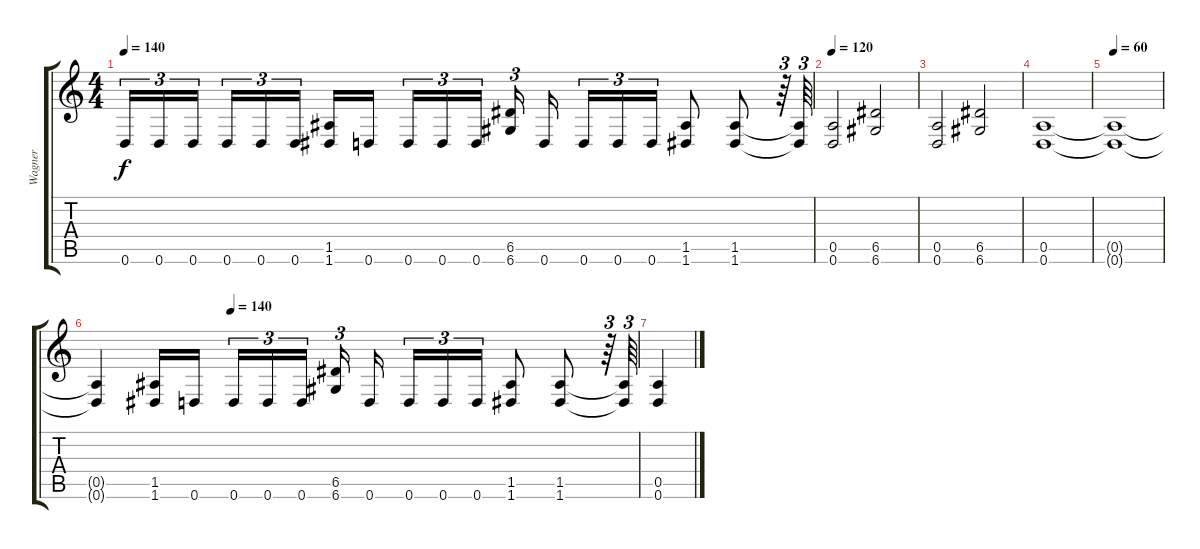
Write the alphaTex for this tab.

\track ("Wagner" "Wagner") {instrument distortionguitar}
\staff {score tabs}
\tuning (E4 B3 G3 D3 A2 D2) {hide}
\ts (4 4)
\tempo 140
\clef g2
\ks c
0.6.16{tu (3 2) dy f} 0.6.16{tu (3 2)} 0.6.16{tu (3 2)} 0.6.16{tu (3 2)} 0.6.16{tu (3 2)} 0.6.16{tu (3 2)} (1.5 1.6).16 0.6.16 0.6.16{tu (3 2)} 0.6.16{tu (3 2)} 0.6.16{tu (3 2)} (6.5 6.6).16{tu (3 2)} 0.6.16 0.6.16{tu (3 2)} 0.6.16{tu (3 2)} 0.6.16{tu (3 2)} (1.5 1.6).8 (1.5 1.6).8 r.64{tu (3 2)} (1.5{t} 1.6{t}).64{tu (3 2)} |
\tempo 120
(0.5 0.6).2 (6.5 6.6).2 |
(0.5 0.6).2 (6.5 6.6).2 |
(0.5 0.6).1 |
\tempo 60
(0.5{t} 0.6{t}).1 |
\tempo (140 0.25)
(0.5{t} 0.6{t}).4 (1.5 1.6).16 0.6.16 0.6.16{tu (3 2)} 0.6.16{tu (3 2)} 0.6.16{tu (3 2)} (6.5 6.6).16{tu (3 2)} 0.6.16 0.6.16{tu (3 2)} 0.6.16{tu (3 2)} 0.6.16{tu (3 2)} (1.5 1.6).8 (1.5 1.6).8 r.64{tu (3 2)} (1.5{t} 1.6{t}).64{tu (3 2)} |
(0.5 0.6).4
